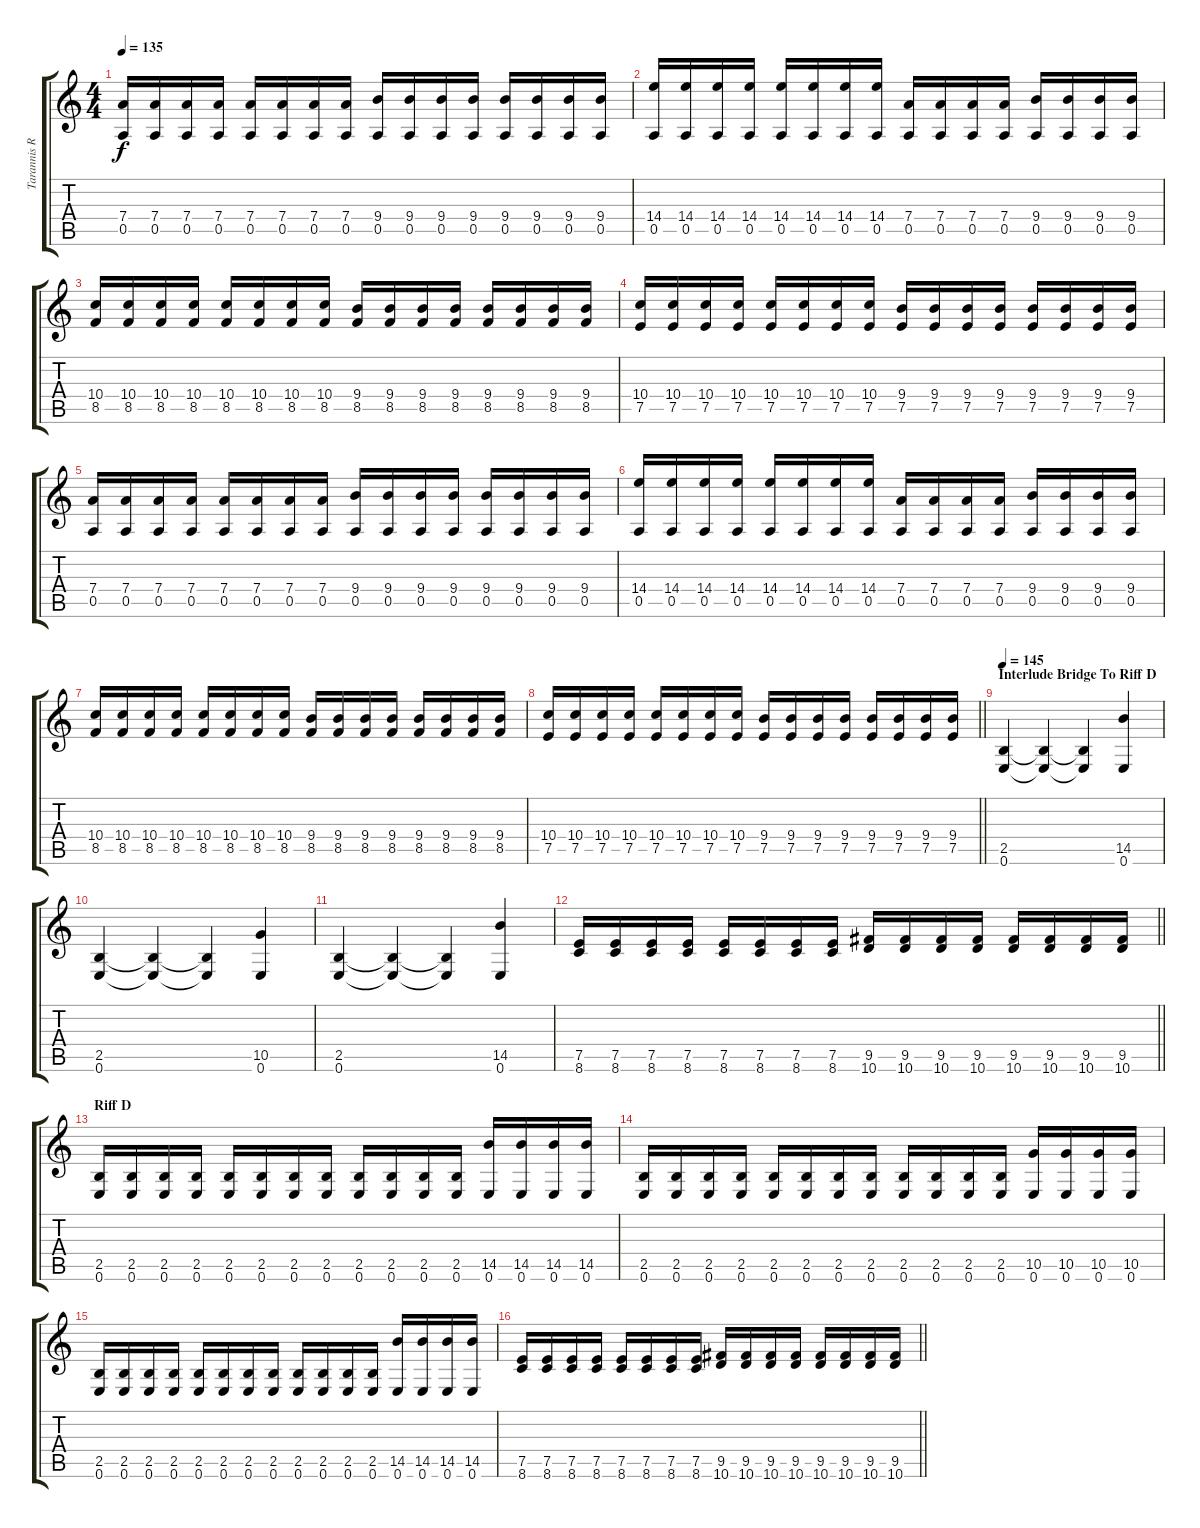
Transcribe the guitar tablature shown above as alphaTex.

\track ("Tarannis Rythm Guitar 2" "Tarannis R") {instrument overdrivenguitar}
\staff {score tabs}
\tuning (E4 B3 G3 D3 A2 E2) {hide}
\ts (4 4)
\tempo 135
\clef g2
\ks c
(7.4 0.5).16{dy f} (7.4 0.5).16 (7.4 0.5).16 (7.4 0.5).16 (7.4 0.5).16 (7.4 0.5).16 (7.4 0.5).16 (7.4 0.5).16 (9.4 0.5).16 (9.4 0.5).16 (9.4 0.5).16 (9.4 0.5).16 (9.4 0.5).16 (9.4 0.5).16 (9.4 0.5).16 (9.4 0.5).16 |
(14.4 0.5).16 (14.4 0.5).16 (14.4 0.5).16 (14.4 0.5).16 (14.4 0.5).16 (14.4 0.5).16 (14.4 0.5).16 (14.4 0.5).16 (7.4 0.5).16 (7.4 0.5).16 (7.4 0.5).16 (7.4 0.5).16 (9.4 0.5).16 (9.4 0.5).16 (9.4 0.5).16 (9.4 0.5).16 |
(10.4 8.5).16 (10.4 8.5).16 (10.4 8.5).16 (10.4 8.5).16 (10.4 8.5).16 (10.4 8.5).16 (10.4 8.5).16 (10.4 8.5).16 (9.4 8.5).16 (9.4 8.5).16 (9.4 8.5).16 (9.4 8.5).16 (9.4 8.5).16 (9.4 8.5).16 (9.4 8.5).16 (9.4 8.5).16 |
(10.4 7.5).16 (10.4 7.5).16 (10.4 7.5).16 (10.4 7.5).16 (10.4 7.5).16 (10.4 7.5).16 (10.4 7.5).16 (10.4 7.5).16 (9.4 7.5).16 (9.4 7.5).16 (9.4 7.5).16 (9.4 7.5).16 (9.4 7.5).16 (9.4 7.5).16 (9.4 7.5).16 (9.4 7.5).16 |
(7.4 0.5).16 (7.4 0.5).16 (7.4 0.5).16 (7.4 0.5).16 (7.4 0.5).16 (7.4 0.5).16 (7.4 0.5).16 (7.4 0.5).16 (9.4 0.5).16 (9.4 0.5).16 (9.4 0.5).16 (9.4 0.5).16 (9.4 0.5).16 (9.4 0.5).16 (9.4 0.5).16 (9.4 0.5).16 |
(14.4 0.5).16 (14.4 0.5).16 (14.4 0.5).16 (14.4 0.5).16 (14.4 0.5).16 (14.4 0.5).16 (14.4 0.5).16 (14.4 0.5).16 (7.4 0.5).16 (7.4 0.5).16 (7.4 0.5).16 (7.4 0.5).16 (9.4 0.5).16 (9.4 0.5).16 (9.4 0.5).16 (9.4 0.5).16 |
(10.4 8.5).16 (10.4 8.5).16 (10.4 8.5).16 (10.4 8.5).16 (10.4 8.5).16 (10.4 8.5).16 (10.4 8.5).16 (10.4 8.5).16 (9.4 8.5).16 (9.4 8.5).16 (9.4 8.5).16 (9.4 8.5).16 (9.4 8.5).16 (9.4 8.5).16 (9.4 8.5).16 (9.4 8.5).16 |
\barLineRight lightlight
(10.4 7.5).16 (10.4 7.5).16 (10.4 7.5).16 (10.4 7.5).16 (10.4 7.5).16 (10.4 7.5).16 (10.4 7.5).16 (10.4 7.5).16 (9.4 7.5).16 (9.4 7.5).16 (9.4 7.5).16 (9.4 7.5).16 (9.4 7.5).16 (9.4 7.5).16 (9.4 7.5).16 (9.4 7.5).16 |
\section ("" "Interlude Bridge To Riff D")
\tempo 145
(2.5 0.6).4 (2.5{t} 0.6{t}).4 (2.5{t} 0.6{t}).4 (14.5 0.6).4 |
(2.5 0.6).4 (2.5{t} 0.6{t}).4 (2.5{t} 0.6{t}).4 (10.5 0.6).4 |
(2.5 0.6).4 (2.5{t} 0.6{t}).4 (2.5{t} 0.6{t}).4 (14.5 0.6).4 |
\barLineRight lightlight
(7.5 8.6).16 (7.5 8.6).16 (7.5 8.6).16 (7.5 8.6).16 (7.5 8.6).16 (7.5 8.6).16 (7.5 8.6).16 (7.5 8.6).16 (9.5 10.6).16 (9.5 10.6).16 (9.5 10.6).16 (9.5 10.6).16 (9.5 10.6).16 (9.5 10.6).16 (9.5 10.6).16 (9.5 10.6).16 |
\section ("" "Riff D")
(2.5 0.6).16 (2.5 0.6).16 (2.5 0.6).16 (2.5 0.6).16 (2.5 0.6).16 (2.5 0.6).16 (2.5 0.6).16 (2.5 0.6).16 (2.5 0.6).16 (2.5 0.6).16 (2.5 0.6).16 (2.5 0.6).16 (14.5 0.6).16 (14.5 0.6).16 (14.5 0.6).16 (14.5 0.6).16 |
(2.5 0.6).16 (2.5 0.6).16 (2.5 0.6).16 (2.5 0.6).16 (2.5 0.6).16 (2.5 0.6).16 (2.5 0.6).16 (2.5 0.6).16 (2.5 0.6).16 (2.5 0.6).16 (2.5 0.6).16 (2.5 0.6).16 (10.5 0.6).16 (10.5 0.6).16 (10.5 0.6).16 (10.5 0.6).16 |
(2.5 0.6).16 (2.5 0.6).16 (2.5 0.6).16 (2.5 0.6).16 (2.5 0.6).16 (2.5 0.6).16 (2.5 0.6).16 (2.5 0.6).16 (2.5 0.6).16 (2.5 0.6).16 (2.5 0.6).16 (2.5 0.6).16 (14.5 0.6).16 (14.5 0.6).16 (14.5 0.6).16 (14.5 0.6).16 |
\barLineRight lightlight
(7.5 8.6).16 (7.5 8.6).16 (7.5 8.6).16 (7.5 8.6).16 (7.5 8.6).16 (7.5 8.6).16 (7.5 8.6).16 (7.5 8.6).16 (9.5 10.6).16 (9.5 10.6).16 (9.5 10.6).16 (9.5 10.6).16 (9.5 10.6).16 (9.5 10.6).16 (9.5 10.6).16 (9.5 10.6).16
